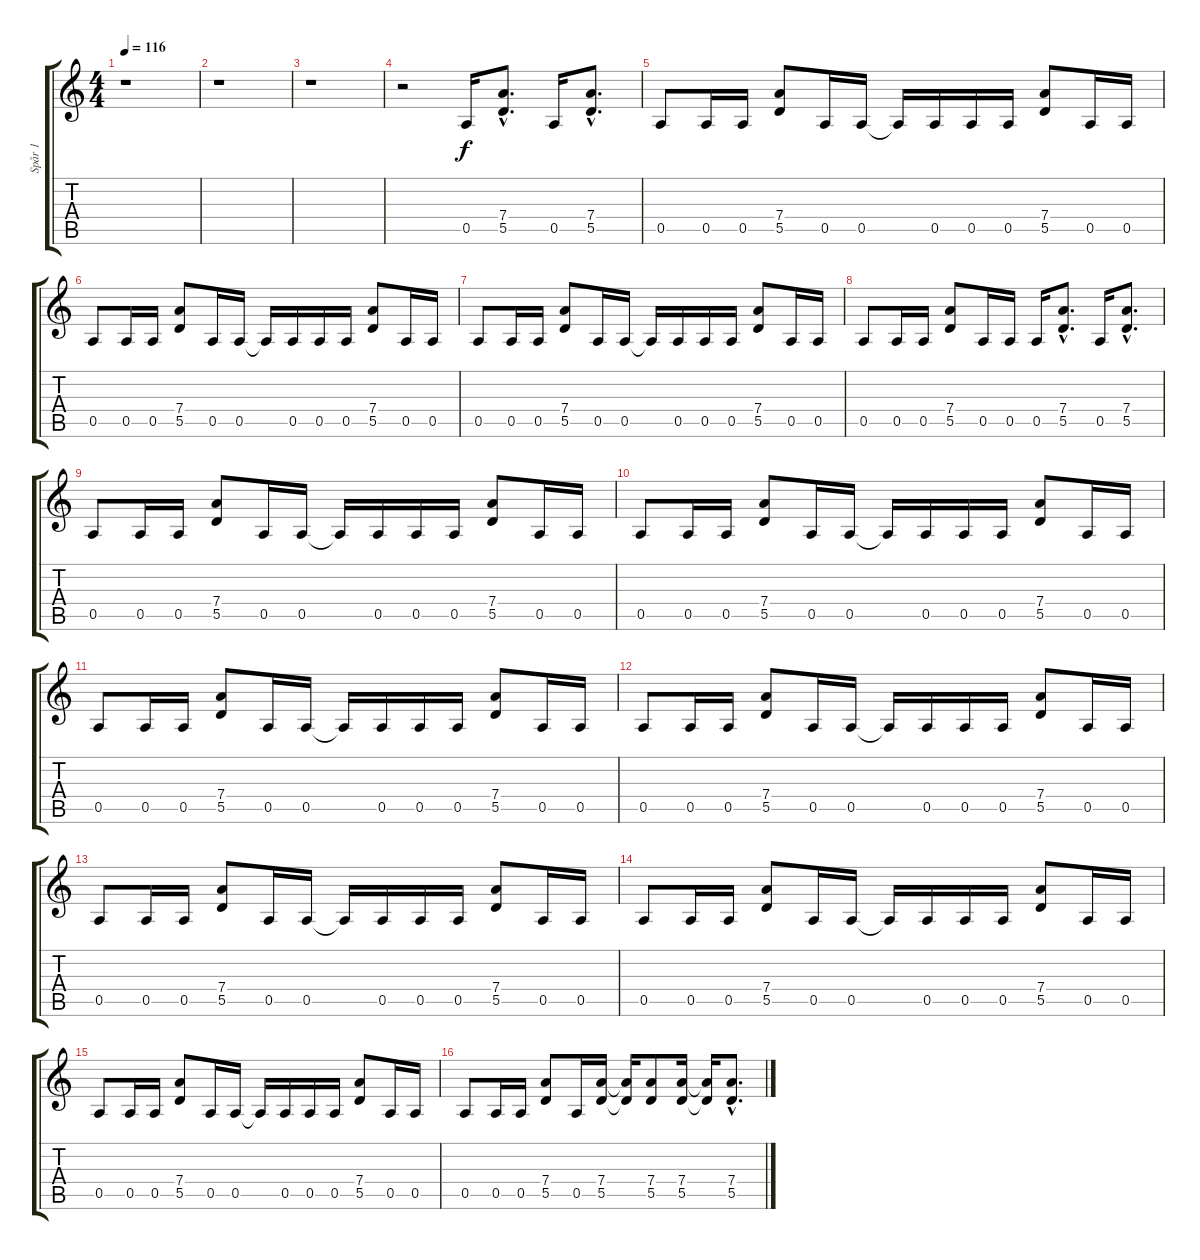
\track ("Spår 1" "Spår 1") {instrument distortionguitar}
\staff {score tabs}
\tuning (E4 B3 G3 D3 A2 D2) {hide}
\ts (4 4)
\tempo 116
\clef g2
\ks c
r.1{dy f} |
r.1 |
r.1 |
r.2 0.5.16 (7.4{hac} 5.5{hac}).8{d} 0.5.16 (7.4{hac} 5.5{hac}).8{d} |
0.5.8 0.5.16 0.5.16 (7.4 5.5).8 0.5.16 0.5.16 0.5{t}.16 0.5.16 0.5.16 0.5.16 (7.4 5.5).8 0.5.16 0.5.16 |
0.5.8 0.5.16 0.5.16 (7.4 5.5).8 0.5.16 0.5.16 0.5{t}.16 0.5.16 0.5.16 0.5.16 (7.4 5.5).8 0.5.16 0.5.16 |
0.5.8 0.5.16 0.5.16 (7.4 5.5).8 0.5.16 0.5.16 0.5{t}.16 0.5.16 0.5.16 0.5.16 (7.4 5.5).8 0.5.16 0.5.16 |
0.5.8 0.5.16 0.5.16 (7.4 5.5).8 0.5.16 0.5.16 0.5.16 (7.4{hac} 5.5{hac}).8{d} 0.5.16 (7.4{hac} 5.5{hac}).8{d} |
0.5.8 0.5.16 0.5.16 (7.4 5.5).8 0.5.16 0.5.16 0.5{t}.16 0.5.16 0.5.16 0.5.16 (7.4 5.5).8 0.5.16 0.5.16 |
0.5.8 0.5.16 0.5.16 (7.4 5.5).8 0.5.16 0.5.16 0.5{t}.16 0.5.16 0.5.16 0.5.16 (7.4 5.5).8 0.5.16 0.5.16 |
0.5.8 0.5.16 0.5.16 (7.4 5.5).8 0.5.16 0.5.16 0.5{t}.16 0.5.16 0.5.16 0.5.16 (7.4 5.5).8 0.5.16 0.5.16 |
0.5.8 0.5.16 0.5.16 (7.4 5.5).8 0.5.16 0.5.16 0.5{t}.16 0.5.16 0.5.16 0.5.16 (7.4 5.5).8 0.5.16 0.5.16 |
0.5.8 0.5.16 0.5.16 (7.4 5.5).8 0.5.16 0.5.16 0.5{t}.16 0.5.16 0.5.16 0.5.16 (7.4 5.5).8 0.5.16 0.5.16 |
0.5.8 0.5.16 0.5.16 (7.4 5.5).8 0.5.16 0.5.16 0.5{t}.16 0.5.16 0.5.16 0.5.16 (7.4 5.5).8 0.5.16 0.5.16 |
0.5.8 0.5.16 0.5.16 (7.4 5.5).8 0.5.16 0.5.16 0.5{t}.16 0.5.16 0.5.16 0.5.16 (7.4 5.5).8 0.5.16 0.5.16 |
0.5.8 0.5.16 0.5.16 (7.4 5.5).8 0.5.16 (7.4 5.5).16 (7.4{t} 5.5{t}).16 (7.4 5.5).8 (7.4 5.5).16 (7.4{t} 5.5{t}).16 (7.4{hac} 5.5{hac}).8{d}
